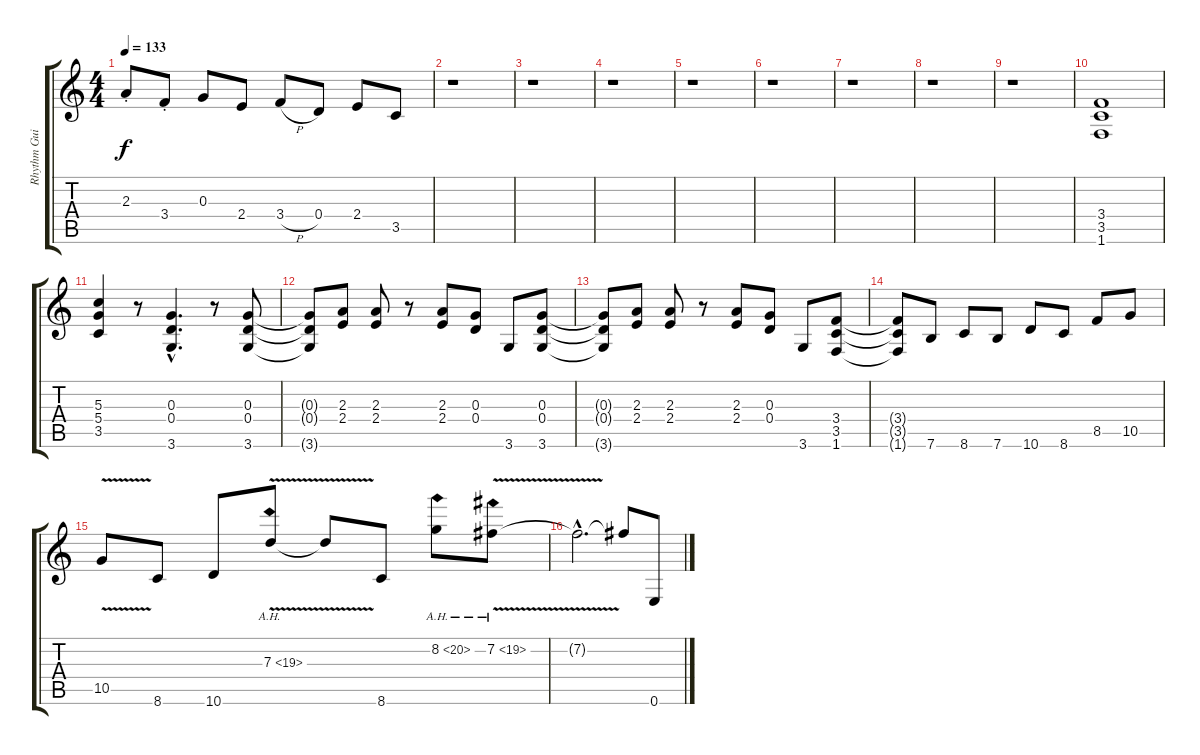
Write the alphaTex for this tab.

\track ("Rhythm Guitar 2" "Rhythm Gui") {instrument overdrivenguitar}
\staff {score tabs}
\tuning (E4 B3 G3 D3 A2 E2) {hide}
\ts (4 4)
\tempo 133
\clef g2
\ks c
2.3{st}.8{dy f} 3.4{st}.8 0.3.8 2.4.8 3.4{h}.8 0.4.8 2.4.8 3.5.8 |
r.1 |
r.1 |
r.1 |
r.1 |
r.1 |
r.1 |
r.1 |
r.1 |
(3.4 3.5 1.6).1{volume 6} |
(5.3 5.4 3.5).4 r.8 (0.3{hac} 0.4{hac} 3.6{hac}).4{d} r.8 (0.3 0.4 3.6).8 |
(0.3{t} 0.4{t} 3.6{t}).8 (2.3 2.4).8 (2.3 2.4).8 r.8 (2.3 2.4).8 (0.3 0.4).8 3.6.8 (0.3 0.4 3.6).8 |
(0.3{t} 0.4{t} 3.6{t}).8 (2.3 2.4).8 (2.3 2.4).8 r.8 (2.3 2.4).8 (0.3 0.4).8 3.6.8 (3.4 3.5 1.6).8 |
(3.4{t} 3.5{t} 1.6{t}).8 7.6.8{volume 12} 8.6.8 7.6.8 10.6.8 8.6.8 8.5.8 10.5.8 |
10.5{v}.8 8.6.8 10.6.8 7.3{ah 12 v}.8 7.3{t}.8 8.6.8 8.2{ah 12}.8 7.2{ah 12 v}.8 |
7.2{hac t}.2{d} 7.2{t}.8 0.6.8{volume 8}
